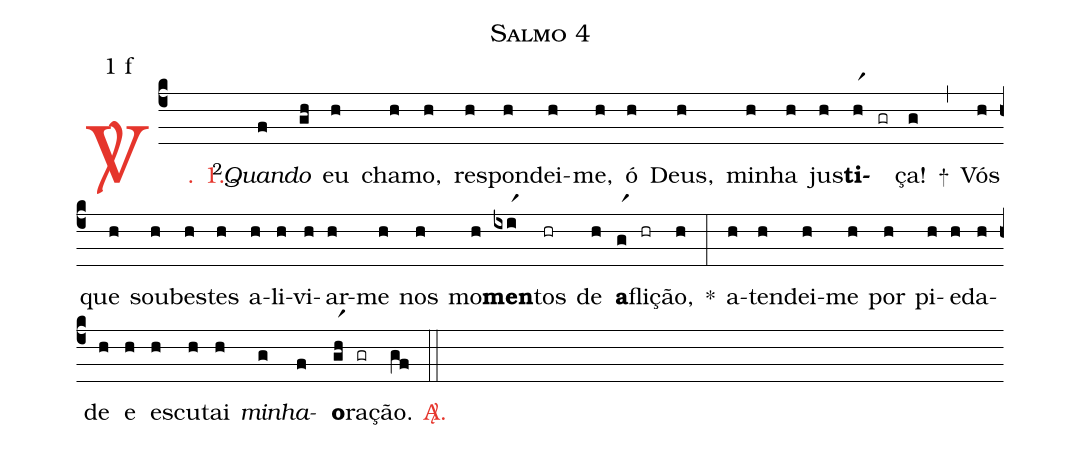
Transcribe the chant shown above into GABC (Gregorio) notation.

name: Salmo 4;
mode: 1;
mode-differentia: f;
%%
(c4)

<c><sp>V/</sp>. 1.</c>() <v>\VSup{2}</v><i>Quan</i>(f)<i>do</i>(gh) eu(h) cha(h)mo,(h) res(h)pon(h)dei-(h)me,(h) ó(h) Deus,(h) mi(h)nha(h) jus(h)<b>ti</b>(hr1)(gr)ça!(g) +(,) Vós(h) que(h) sou(h)bes(h)tes(h) a(h)li(h)vi(h)ar-(h)me(h) nos(h) mo(h)<b>men</b>(ixir1)tos(hr) de(h) <b>a</b>(gr1)fli(hr)ção,(h) *(:) a(h)ten(h)dei-(h)me(h) por(h) pi(h)e(h)da(h)de(h) e(h) es(h)cu(h)tai(h) <i>mi</i>(g)<i>nha</i>(f )<b>o</b>(gr1h)ra(gr)ção.(gf)

<c><sp>A/</sp>.</c>(::)
